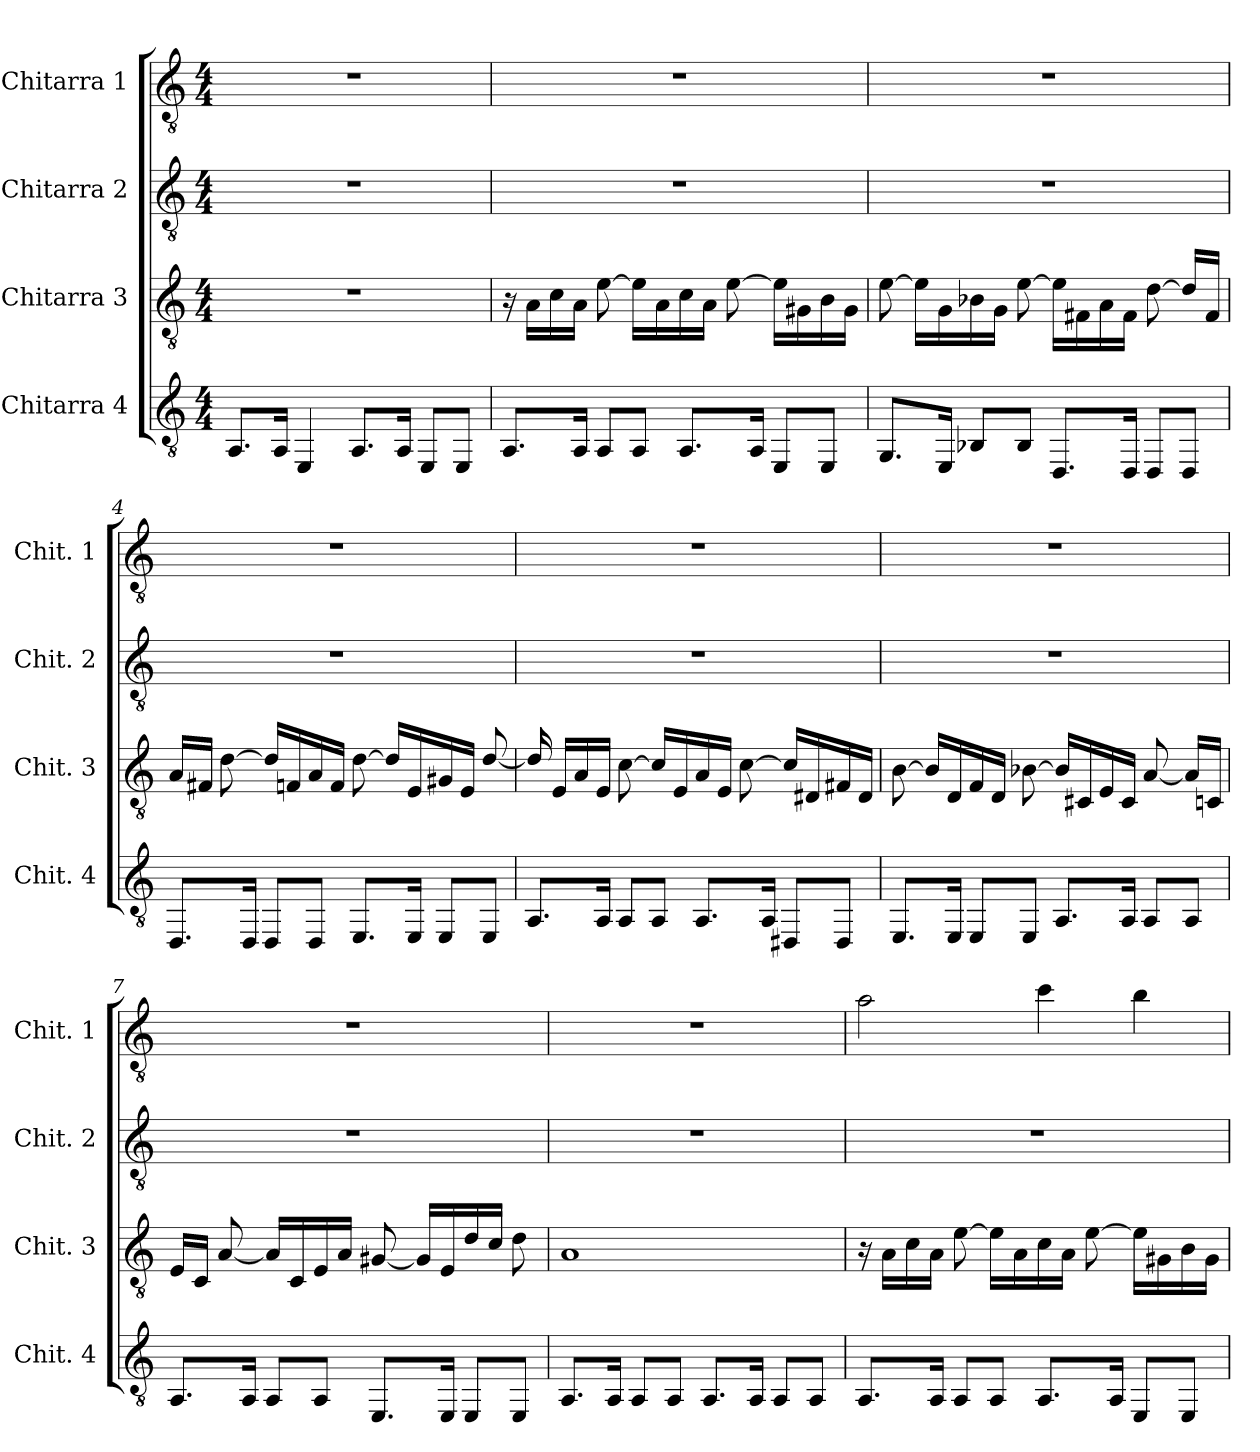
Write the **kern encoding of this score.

**kern	**kern	**kern	**kern
*part4	*part3	*part2	*part1
*staff4	*staff3	*staff2	*staff1
*I"Chitarra 4	*I"Chitarra 3	*I"Chitarra 2	*I"Chitarra 1
*I'Chit. 4	*I'Chit. 3	*I'Chit. 2	*I'Chit. 1
*clefGv2	*clefGv2	*clefGv2	*clefGv2
*k[]	*k[]	*k[]	*k[]
*M4/4	*M4/4	*M4/4	*M4/4
*MM57	*MM57	*MM57	*MM57
=1	=1	=1	=1
8.AA/L	1r	1r	1r
16AA/Jk	.	.	.
4EE/	.	.	.
8.AA/L	.	.	.
16AA/Jk	.	.	.
8EE/L	.	.	.
8EE/J	.	.	.
=2	=2	=2	=2
8.AA/L	16r	1r	1r
.	16A\LL	.	.
.	16c\	.	.
16AA/Jk	16A\JJ	.	.
8AA/L	[8e\	.	.
8AA/J	16e\LL]	.	.
.	16A\	.	.
8.AA/L	16c\	.	.
.	16A\JJ	.	.
.	[8e\	.	.
16AA/Jk	.	.	.
8EE/L	16e\LL]	.	.
.	16G#X\	.	.
8EE/J	16B\	.	.
.	16G#\JJ	.	.
=3	=3	=3	=3
8.GG/L	[8e\	1r	1r
.	16e\LL]	.	.
16EE/Jk	16G\	.	.
8BB-X/L	16B-X\	.	.
.	16G\JJ	.	.
8BB-/J	[8e\	.	.
8.DD/L	16e\LL]	.	.
.	16F#X\	.	.
.	16A\	.	.
16DD/Jk	16F#\JJ	.	.
8DD/L	[8d\	.	.
8DD/J	16d/LL]	.	.
.	16F#/JJ	.	.
!!LO:LB:g=z
=4	=4	=4	=4
8.DD/L	16A/LL	1r	1r
.	16F#X/JJ	.	.
.	[8d\	.	.
16DD/Jk	.	.	.
8DD/L	16d/LL]	.	.
.	16Fn/	.	.
8DD/J	16A/	.	.
.	16F/JJ	.	.
8.EE/L	[8d\	.	.
.	16d/LL]	.	.
16EE/Jk	16E/	.	.
8EE/L	16G#X/	.	.
.	16E/JJ	.	.
8EE/J	[8d/	.	.
=5	=5	=5	=5
8.AA/L	16d/]	1r	1r
.	16E/LL	.	.
.	16A/	.	.
16AA/Jk	16E/JJ	.	.
8AA/L	[8c\	.	.
8AA/J	16c/LL]	.	.
.	16E/	.	.
8.AA/L	16A/	.	.
.	16E/JJ	.	.
.	[8c\	.	.
16AA/Jk	.	.	.
8DD#X/L	16c/LL]	.	.
.	16D#X/	.	.
8DD#/J	16F#X/	.	.
.	16D#/JJ	.	.
!!LO:LB:g=z
=6	=6	=6	=6
8.EE/L	[8B\	1r	1r
.	16B/LL]	.	.
16EE/Jk	16D/	.	.
8EE/L	16F/	.	.
.	16D/JJ	.	.
8EE/J	[8B-X\	.	.
8.AA/L	16B-/LL]	.	.
.	16C#X/	.	.
.	16E/	.	.
16AA/Jk	16C#/JJ	.	.
8AA/L	[8A/	.	.
8AA/J	16A/LL]	.	.
.	16Cn/JJ	.	.
=7	=7	=7	=7
8.AA/L	16E/LL	1r	1r
.	16C/JJ	.	.
.	[8A/	.	.
16AA/Jk	.	.	.
8AA/L	16A/LL]	.	.
.	16C/	.	.
8AA/J	16E/	.	.
.	16A/JJ	.	.
8.EE/L	[8G#X/	.	.
.	16G#/LL]	.	.
16EE/Jk	16E/	.	.
8EE/L	16d/	.	.
.	16c/JJ	.	.
8EE/J	8d\	.	.
=8	=8	=8	=8
8.AA/L	1A	1r	1r
16AA/Jk	.	.	.
8AA/L	.	.	.
8AA/J	.	.	.
8.AA/L	.	.	.
16AA/Jk	.	.	.
8AA/L	.	.	.
8AA/J	.	.	.
!!LO:PB:g=z
=9	=9	=9	=9
8.AA/L	16r	1r	2a\
.	16A\LL	.	.
.	16c\	.	.
16AA/Jk	16A\JJ	.	.
8AA/L	[8e\	.	.
8AA/J	16e\LL]	.	.
.	16A\	.	.
8.AA/L	16c\	.	4cc\
.	16A\JJ	.	.
.	[8e\	.	.
16AA/Jk	.	.	.
8EE/L	16e\LL]	.	4b\
.	16G#X\	.	.
8EE/J	16B\	.	.
.	16G#\JJ	.	.
=	=	=	=
*-	*-	*-	*-
